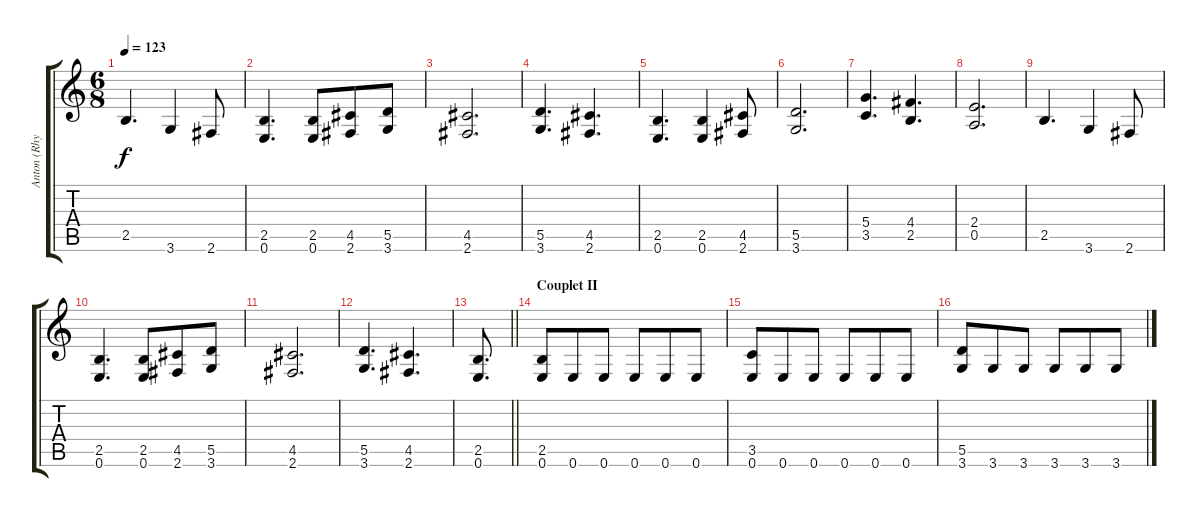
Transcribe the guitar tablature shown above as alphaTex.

\track ("Anton (Rhythm Guitar)" "Anton (Rhy") {instrument distortionguitar}
\staff {score tabs}
\tuning (E4 B3 G3 D3 A2 E2) {hide}
\ts (6 8)
\tempo 123
\clef g2
\ks c
2.5.4{d dy f} 3.6.4 2.6.8 |
(2.5 0.6).4{d} (2.5 0.6).8 (4.5 2.6).8 (5.5 3.6).8 |
(4.5 2.6).2{d} |
(5.5 3.6).4{d} (4.5 2.6).4{d} |
(2.5 0.6).4{d volume 16} (2.5 0.6).4 (4.5 2.6).8 |
(5.5 3.6).2{d} |
(5.4 3.5).4{d} (4.4 2.5).4{d} |
(2.4 0.5).2{d} |
2.5.4{d} 3.6.4 2.6.8 |
(2.5 0.6).4{d} (2.5 0.6).8 (4.5 2.6).8 (5.5 3.6).8 |
(4.5 2.6).2{d} |
(5.5 3.6).4{d} (4.5 2.6).4{d} |
\barLineRight lightlight
(2.5 0.6).8{d} |
\section ("" "Couplet II")
(2.5 0.6).8 0.6.8 0.6.8 0.6.8 0.6.8 0.6.8 |
(3.5 0.6).8 0.6.8 0.6.8 0.6.8 0.6.8 0.6.8 |
(5.5 3.6).8 3.6.8 3.6.8 3.6.8 3.6.8 3.6.8
